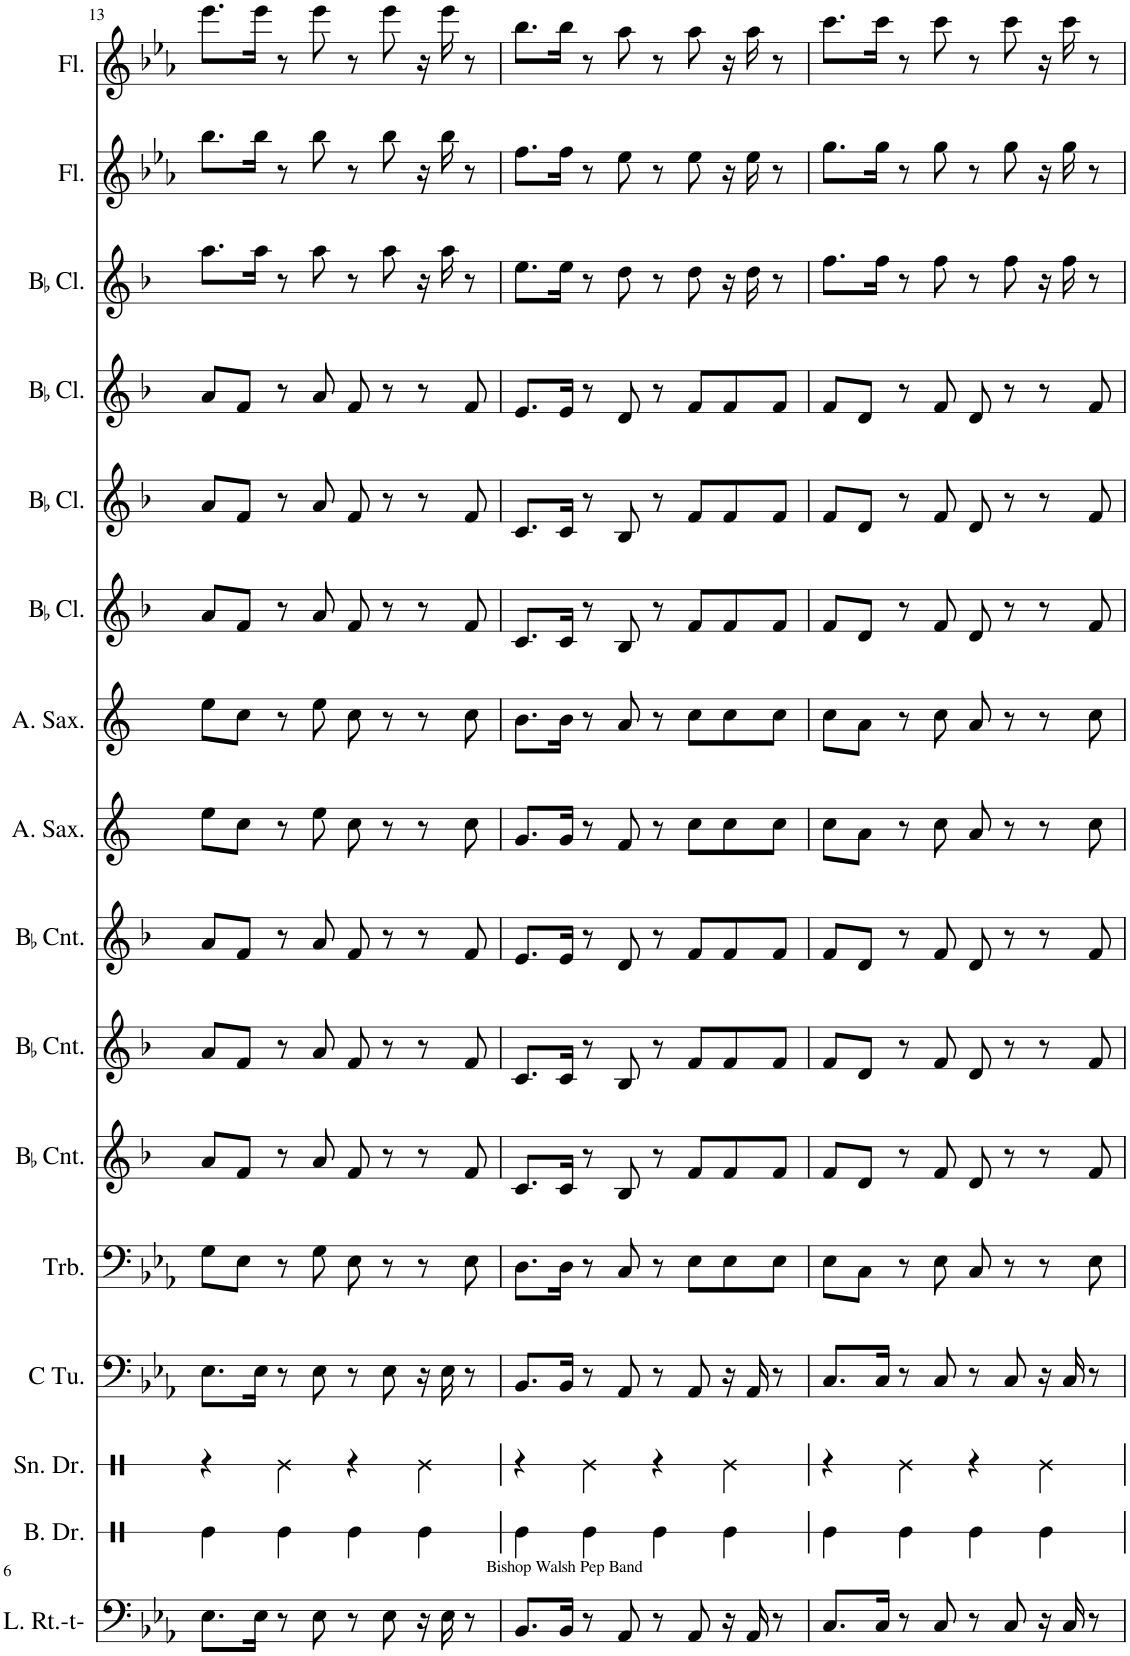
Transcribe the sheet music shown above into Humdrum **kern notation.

**kern	**kern	**kern	**kern	**kern	**kern	**kern	**kern	**kern	**kern	**kern	**kern	**kern	**kern	**kern	**kern
*part16	*part15	*part14	*part13	*part12	*part11	*part10	*part9	*part8	*part7	*part6	*part5	*part4	*part3	*part2	*part1
*staff16	*staff15	*staff14	*staff13	*staff12	*staff11	*staff10	*staff9	*staff8	*staff7	*staff6	*staff5	*staff4	*staff3	*staff2	*staff1
*I"Low Roto-toms	*I"Bass Drum	*I"Snare Drum	*I"C Tuba	*I"Trombone	*I"BaccidentalFlat Cornet	*I"BaccidentalFlat Cornet	*I"BaccidentalFlat Cornet	*I"Alto Saxophone	*I"Alto Saxophone	*I"BaccidentalFlat Clarinet	*I"BaccidentalFlat Clarinet	*I"BaccidentalFlat Clarinet	*I"BaccidentalFlat Clarinet	*I"Flute	*I"Flute
*I'L. Rt.-t-	*I'B. Dr.	*I'Sn. Dr.	*I'C Tu.	*I'Trb.	*I'BaccidentalFlat Cnt.	*I'BaccidentalFlat Cnt.	*I'BaccidentalFlat Cnt.	*I'A. Sax.	*I'A. Sax.	*I'BaccidentalFlat Cl.	*I'BaccidentalFlat Cl.	*I'BaccidentalFlat Cl.	*I'BaccidentalFlat Cl.	*I'Fl.	*I'Fl.
!!LO:PB:g=z
*clefF4	*clefX	*clefX	*clefF4	*clefF4	*clefG2	*clefG2	*clefG2	*clefG2	*clefG2	*clefG2	*clefG2	*clefG2	*clefG2	*clefG2	*clefG2
*	*	*	*	*	*Trd1c2	*Trd1c2	*Trd1c2	*Trd5c9	*Trd5c9	*Trd1c2	*Trd1c2	*Trd1c2	*Trd1c2	*	*
*k[b-e-a-]	*k[]	*k[]	*k[b-e-a-]	*k[b-e-a-]	*k[b-]	*k[b-]	*k[b-]	*k[]	*k[]	*k[b-]	*k[b-]	*k[b-]	*k[b-]	*k[b-e-a-]	*k[b-e-a-]
*M4/4	*M4/4	*M4/4	*M4/4	*M4/4	*M4/4	*M4/4	*M4/4	*M4/4	*M4/4	*M4/4	*M4/4	*M4/4	*M4/4	*M4/4	*M4/4
=13	=13	=13	=13	=13	=13	=13	=13	=13	=13	=13	=13	=13	=13	=13	=13
8.E-\L	4Re\	4r	8.E-\L	8G\L	8a/L	8a/L	8a/L	8ee\L	8ee\L	8a/L	8a/L	8a/L	8.aa\L	8.bb-\L	8.eee-\L
.	.	.	.	8E-\J	8f/J	8f/J	8f/J	8cc\J	8cc\J	8f/J	8f/J	8f/J	.	.	.
16E-\Jk	.	.	16E-\Jk	.	.	.	.	.	.	.	.	.	16aa\Jk	16bb-\Jk	16eee-\Jk
8r	4Re\	4Re\	8r	8r	8r	8r	8r	8r	8r	8r	8r	8r	8r	8r	8r
8E-\	.	.	8E-\	8G\	8a/	8a/	8a/	8ee\	8ee\	8a/	8a/	8a/	8aa\	8bb-\	8eee-\
8r	4Re\	4r	8r	8E-\	8f/	8f/	8f/	8cc\	8cc\	8f/	8f/	8f/	8r	8r	8r
8E-\	.	.	8E-\	8r	8r	8r	8r	8r	8r	8r	8r	8r	8aa\	8bb-\	8eee-\
16r	4Re\	4Re\	16r	8r	8r	8r	8r	8r	8r	8r	8r	8r	16r	16r	16r
16E-\	.	.	16E-\	.	.	.	.	.	.	.	.	.	16aa\	16bb-\	16eee-\
8r	.	.	8r	8E-\	8f/	8f/	8f/	8cc\	8cc\	8f/	8f/	8f/	8r	8r	8r
=14	=14	=14	=14	=14	=14	=14	=14	=14	=14	=14	=14	=14	=14	=14	=14
8.BB-/L	4Re\	4r	8.BB-/L	8.D\L	8.c/L	8.c/L	8.e/L	8.g/L	8.b\L	8.c/L	8.c/L	8.e/L	8.ee\L	8.ff\L	8.bb-\L
16BB-/Jk	.	.	16BB-/Jk	16D\Jk	16c/Jk	16c/Jk	16e/Jk	16g/Jk	16b\Jk	16c/Jk	16c/Jk	16e/Jk	16ee\Jk	16ff\Jk	16bb-\Jk
8r	4Re\	4Re\	8r	8r	8r	8r	8r	8r	8r	8r	8r	8r	8r	8r	8r
8AA-/	.	.	8AA-/	8C/	8B-/	8B-/	8d/	8f/	8a/	8B-/	8B-/	8d/	8dd\	8ee-\	8aa-\
8r	4Re\	4r	8r	8r	8r	8r	8r	8r	8r	8r	8r	8r	8r	8r	8r
8AA-/	.	.	8AA-/	8E-\L	8f/L	8f/L	8f/L	8cc\L	8cc\L	8f/L	8f/L	8f/L	8dd\	8ee-\	8aa-\
16r	4Re\	4Re\	16r	8E-\	8f/	8f/	8f/	8cc\	8cc\	8f/	8f/	8f/	16r	16r	16r
16AA-/	.	.	16AA-/	.	.	.	.	.	.	.	.	.	16dd\	16ee-\	16aa-\
8r	.	.	8r	8E-\J	8f/J	8f/J	8f/J	8cc\J	8cc\J	8f/J	8f/J	8f/J	8r	8r	8r
=15	=15	=15	=15	=15	=15	=15	=15	=15	=15	=15	=15	=15	=15	=15	=15
8.C/L	4Re\	4r	8.C/L	8E-\L	8f/L	8f/L	8f/L	8cc\L	8cc\L	8f/L	8f/L	8f/L	8.ff\L	8.gg\L	8.ccc\L
.	.	.	.	8C\J	8d/J	8d/J	8d/J	8a\J	8a\J	8d/J	8d/J	8d/J	.	.	.
16C/Jk	.	.	16C/Jk	.	.	.	.	.	.	.	.	.	16ff\Jk	16gg\Jk	16ccc\Jk
8r	4Re\	4Re\	8r	8r	8r	8r	8r	8r	8r	8r	8r	8r	8r	8r	8r
8C/	.	.	8C/	8E-\	8f/	8f/	8f/	8cc\	8cc\	8f/	8f/	8f/	8ff\	8gg\	8ccc\
8r	4Re\	4r	8r	8C/	8d/	8d/	8d/	8a/	8a/	8d/	8d/	8d/	8r	8r	8r
8C/	.	.	8C/	8r	8r	8r	8r	8r	8r	8r	8r	8r	8ff\	8gg\	8ccc\
16r	4Re\	4Re\	16r	8r	8r	8r	8r	8r	8r	8r	8r	8r	16r	16r	16r
16C/	.	.	16C/	.	.	.	.	.	.	.	.	.	16ff\	16gg\	16ccc\
8r	.	.	8r	8E-\	8f/	8f/	8f/	8cc\	8cc\	8f/	8f/	8f/	8r	8r	8r
=	=	=	=	=	=	=	=	=	=	=	=	=	=	=	=
*-	*-	*-	*-	*-	*-	*-	*-	*-	*-	*-	*-	*-	*-	*-	*-
